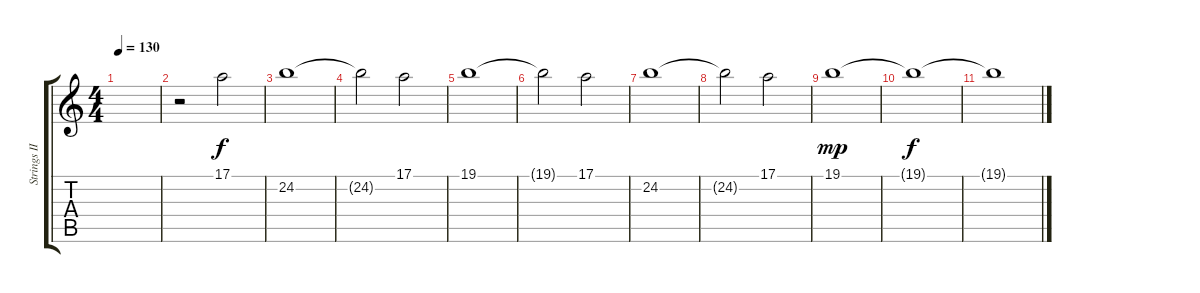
\track ("Strings III" "Strings II") {instrument stringensemble1}
\staff {score tabs}
\tuning (E4 B3 G3 D3 A2 E2) {hide}
\ts (4 4)
\tempo 130
\clef g2
\ks c
|
r.2 17.1.2 |
24.2.1 |
24.2{t}.2 17.1.2 |
19.1.1 |
19.1{t}.2 17.1.2 |
24.2.1 |
24.2{t}.2 17.1.2 |
19.1.1{dy mp} |
19.1{t}.1{dy f} |
19.1{t}.1
